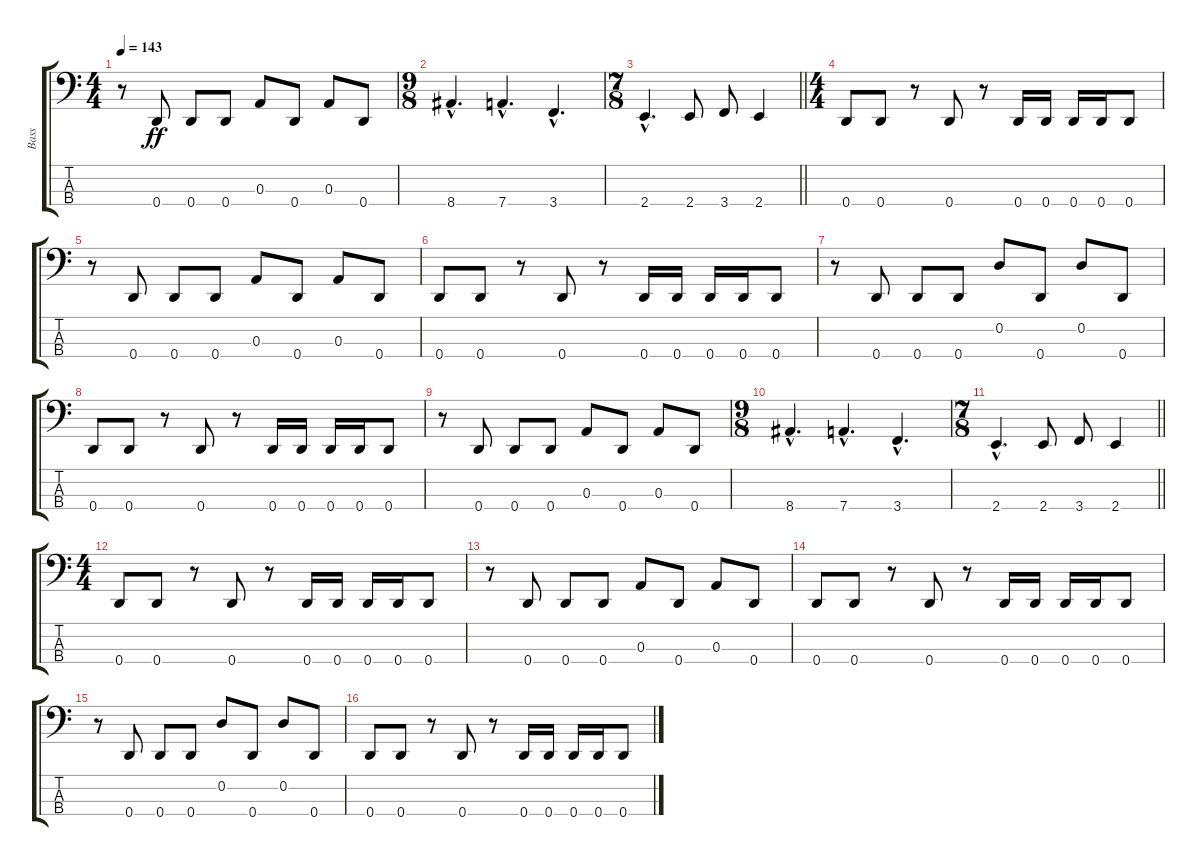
\track ("Bass" "Bass") {instrument electricbasspick}
\staff {score tabs}
\tuning (G2 D2 A1 D1) {hide}
\ts (4 4)
\tempo 143
\clef f4
\ks c
r.8{dy ff} 0.4.8 0.4.8 0.4.8 0.3.8 0.4.8 0.3.8 0.4.8 |
\ts (9 8)
8.4{hac}.4{d} 7.4{hac}.4{d} 3.4{hac}.4{d} |
\ts (7 8)
\barLineRight lightlight
2.4{hac}.4{d} 2.4.8 3.4.8 2.4.4 |
\ts (4 4)
\section ("" "")
0.4.8 0.4.8 r.8 0.4.8 r.8 0.4.16 0.4.16 0.4.16 0.4.16 0.4.8 |
r.8 0.4.8 0.4.8 0.4.8 0.3.8 0.4.8 0.3.8 0.4.8 |
0.4.8 0.4.8 r.8 0.4.8 r.8 0.4.16 0.4.16 0.4.16 0.4.16 0.4.8 |
r.8 0.4.8 0.4.8 0.4.8 0.2.8 0.4.8 0.2.8 0.4.8 |
0.4.8 0.4.8 r.8 0.4.8 r.8 0.4.16 0.4.16 0.4.16 0.4.16 0.4.8 |
r.8 0.4.8 0.4.8 0.4.8 0.3.8 0.4.8 0.3.8 0.4.8 |
\ts (9 8)
8.4{hac}.4{d} 7.4{hac}.4{d} 3.4{hac}.4{d} |
\ts (7 8)
\barLineRight lightlight
2.4{hac}.4{d} 2.4.8 3.4.8 2.4.4 |
\ts (4 4)
\section ("" "")
0.4.8 0.4.8 r.8 0.4.8 r.8 0.4.16 0.4.16 0.4.16 0.4.16 0.4.8 |
r.8 0.4.8 0.4.8 0.4.8 0.3.8 0.4.8 0.3.8 0.4.8 |
0.4.8 0.4.8 r.8 0.4.8 r.8 0.4.16 0.4.16 0.4.16 0.4.16 0.4.8 |
r.8 0.4.8 0.4.8 0.4.8 0.2.8 0.4.8 0.2.8 0.4.8 |
0.4.8 0.4.8 r.8 0.4.8 r.8 0.4.16 0.4.16 0.4.16 0.4.16 0.4.8
